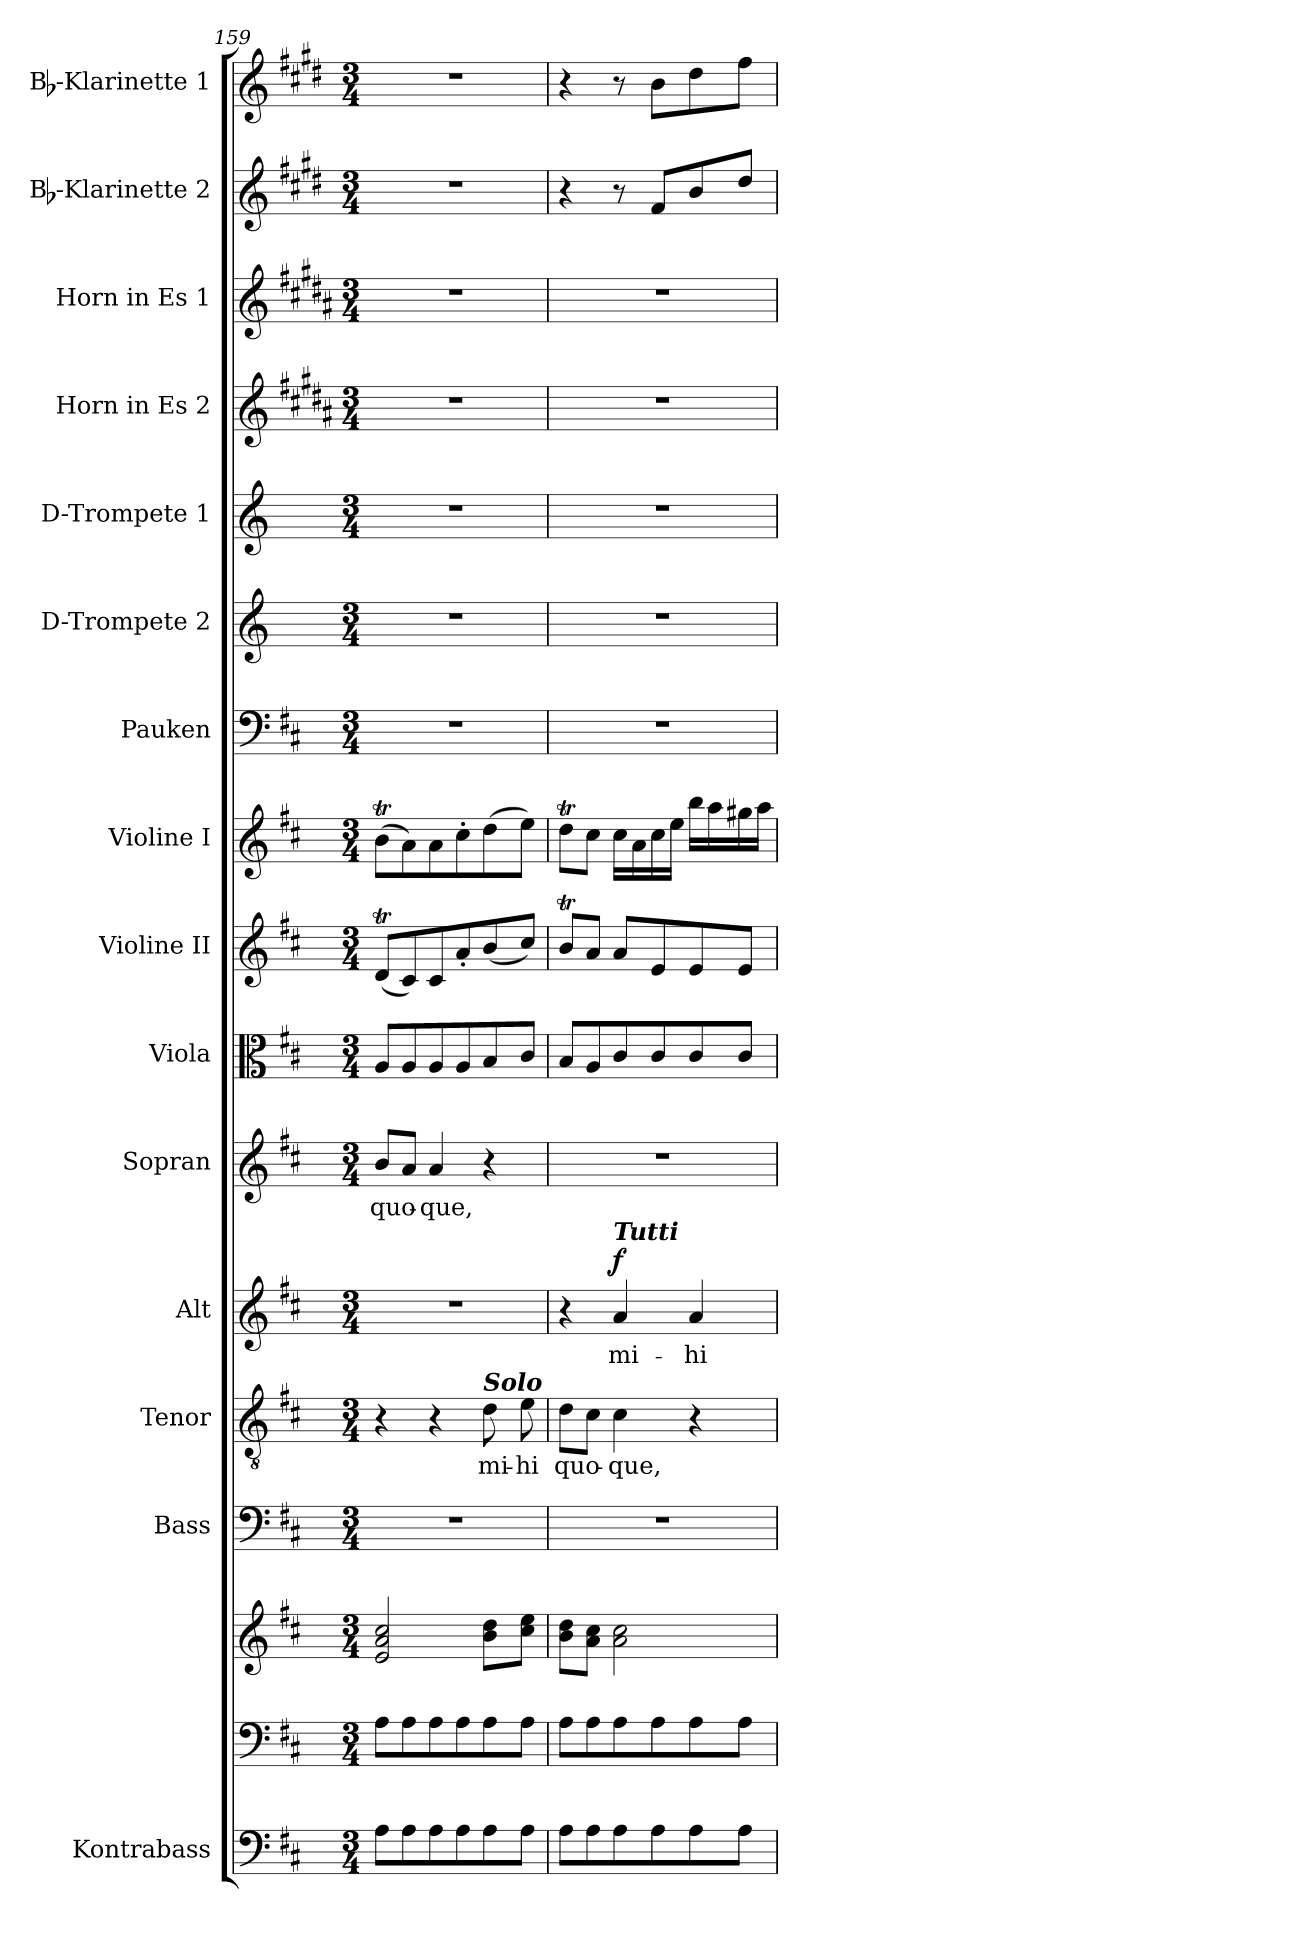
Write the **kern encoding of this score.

**kern	**kern	**kern	**kern	**kern	**text	**kern	**text	**dynam	**kern	**text	**kern	**kern	**kern	**kern	**kern	**kern	**kern	**kern	**kern	**kern
*part16	*part15	*part15	*part14	*part13	*part13	*part12	*part12	*part12	*part11	*part11	*part10	*part9	*part8	*part7	*part6	*part5	*part4	*part3	*part2	*part1
*staff17	*staff16	*staff15	*staff14	*staff13	*staff13	*staff12	*staff12	*staff12	*staff11	*staff11	*staff10	*staff9	*staff8	*staff7	*staff6	*staff5	*staff4	*staff3	*staff2	*staff1
*I"Kontrabass	*	*	*I"Bass	*I"Tenor	*	*I"Alt	*	*	*I"Sopran	*	*I"Viola	*I"Violine II	*I"Violine I	*I"Pauken	*I"D-Trompete 2	*I"D-Trompete 1	*I"Horn in Es 2	*I"Horn in Es 1	*I"Bb-Klarinette 2	*I"Bb-Klarinette 1
*I'Kb.	*	*	*I'B.	*I'T.	*	*I'A.	*	*	*I'S.	*	*I'Vla.	*I'Vl. II	*I'Vl. I	*I'Pk.	*I'D Trp. 2	*I'D Trp. 1	*	*	*I'Bb Kl. 2	*I'Bb Kl. 1
*clefF4	*clefF4	*clefG2	*clefF4	*clefGv2	*	*clefG2	*	*	*clefG2	*	*clefC3	*clefG2	*clefG2	*clefF4	*clefG2	*clefG2	*clefG2	*clefG2	*clefG2	*clefG2
*ITrd7c12	*	*	*	*	*	*	*	*	*	*	*	*	*	*	*ITrd-1c-2	*ITrd-1c-2	*ITrd5c9	*ITrd5c9	*ITrd1c2	*ITrd1c2
*k[f#c#]	*k[f#c#]	*k[f#c#]	*k[f#c#]	*k[f#c#]	*	*k[f#c#]	*	*	*k[f#c#]	*	*k[f#c#]	*k[f#c#]	*k[f#c#]	*k[f#c#]	*k[f#c#]	*k[f#c#]	*k[f#c#]	*k[f#c#]	*k[f#c#]	*k[f#c#]
*D:	*D:	*D:	*D:	*D:	*	*D:	*	*	*D:	*	*D:	*D:	*D:	*D:	*D:	*D:	*D:	*D:	*D:	*D:
*M3/4	*M3/4	*M3/4	*M3/4	*M3/4	*	*M3/4	*	*	*M3/4	*	*M3/4	*M3/4	*M3/4	*M3/4	*M3/4	*M3/4	*M3/4	*M3/4	*M3/4	*M3/4
=159	=159	=159	=159	=159	=159	=159	=159	=159	=159	=159	=159	=159	=159	=159	=159	=159	=159	=159	=159	=159
!	!	!	!	!	!	!	!	!	!	!LO:LY:b	!	!	!	!	!	!	!	!	!	!
8AA\L	8A\L	2e/ 2a/ 2cc#/	2.r	4r	.	2.r	.	.	8b/L	quo-	8A/L	(<8dT/L	(>8bT\L	2.r	2.r	2.r	2.r	2.r	2.r	2.r
8AA\	8A\	.	.	.	.	.	.	.	8a/J	.	8A/	8c#/)	8a\)	.	.	.	.	.	.	.
!	!	!	!	!	!	!	!	!	!	!LO:LY:b	!	!	!	!	!	!	!	!	!	!
8AA\	8A\	.	.	4r	.	.	.	.	4a/	-que,	8A/	8c#/	8a\	.	.	.	.	.	.	.
8AA\	8A\	.	.	.	.	.	.	.	.	.	8A/	8a'</	8cc#'>\	.	.	.	.	.	.	.
!	!	!	!	!LO:TX:a:Bi:t=Solo	!	!	!	!	!	!	!	!	!	!	!	!	!	!	!	!
!	!	!	!	!	!LO:LY:b	!	!	!	!	!	!	!	!	!	!	!	!	!	!	!
8AA\	8A\	8b\ 8dd\L	.	8d\	mi-	.	.	.	4r	.	8B/	(<8b/	(>8dd\	.	.	.	.	.	.	.
!	!	!	!	!	!LO:LY:b	!	!	!	!	!	!	!	!	!	!	!	!	!	!	!
8AA\J	8A\J	8cc#\ 8ee\J	.	8e\	-hi	.	.	.	.	.	8c#/J	8cc#/J)	8ee\J)	.	.	.	.	.	.	.
!!LO:PB:g=z
=160	=160	=160	=160	=160	=160	=160	=160	=160	=160	=160	=160	=160	=160	=160	=160	=160	=160	=160	=160	=160
!	!	!	!	!	!LO:LY:b	!	!	!	!	!	!	!	!	!	!	!	!	!	!	!
8AA\L	8A\L	8b\ 8dd\L	2.r	8d\L	quo-	4r	.	.	2.r	.	8B/L	8bT/L	8ddT\L	2.r	2.r	2.r	2.r	2.r	4r	4r
8AA\	8A\	8a\ 8cc#\J	.	8c#\J	.	.	.	.	.	.	8A/	8a/J	8cc#\J	.	.	.	.	.	.	.
!	!	!	!	!	!	!LO:TX:a:Bi:t=Tutti	!	!	!	!	!	!	!	!	!	!	!	!	!	!
!	!	!	!	!	!LO:LY:b	!	!LO:LY:b	!LO:DY:a	!	!	!	!	!	!	!	!	!	!	!	!
8AA\	8A\	2a\ 2cc#\	.	4c#\	-que,	4a/	mi-	f	.	.	8c#/	8a/L	16cc#\LL	.	.	.	.	.	8r	8r
.	.	.	.	.	.	.	.	.	.	.	.	.	16a\	.	.	.	.	.	.	.
8AA\	8A\	.	.	.	.	.	.	.	.	.	8c#/	8e/	16cc#\	.	.	.	.	.	8e/L	8a\L
.	.	.	.	.	.	.	.	.	.	.	.	.	16ee\JJ	.	.	.	.	.	.	.
!	!	!	!	!	!	!	!LO:LY:b	!	!	!	!	!	!	!	!	!	!	!	!	!
8AA\	8A\	.	.	4r	.	4a/	-hi	.	.	.	8c#/	8e/	16bb\LL	.	.	.	.	.	8a/	8cc#\
.	.	.	.	.	.	.	.	.	.	.	.	.	16aa\	.	.	.	.	.	.	.
8AA\J	8A\J	.	.	.	.	.	.	.	.	.	8c#/J	8e/J	16gg#X\	.	.	.	.	.	8cc#/J	8ee\J
.	.	.	.	.	.	.	.	.	.	.	.	.	16aa\JJ	.	.	.	.	.	.	.
=	=	=	=	=	=	=	=	=	=	=	=	=	=	=	=	=	=	=	=	=
*-	*-	*-	*-	*-	*-	*-	*-	*-	*-	*-	*-	*-	*-	*-	*-	*-	*-	*-	*-	*-
